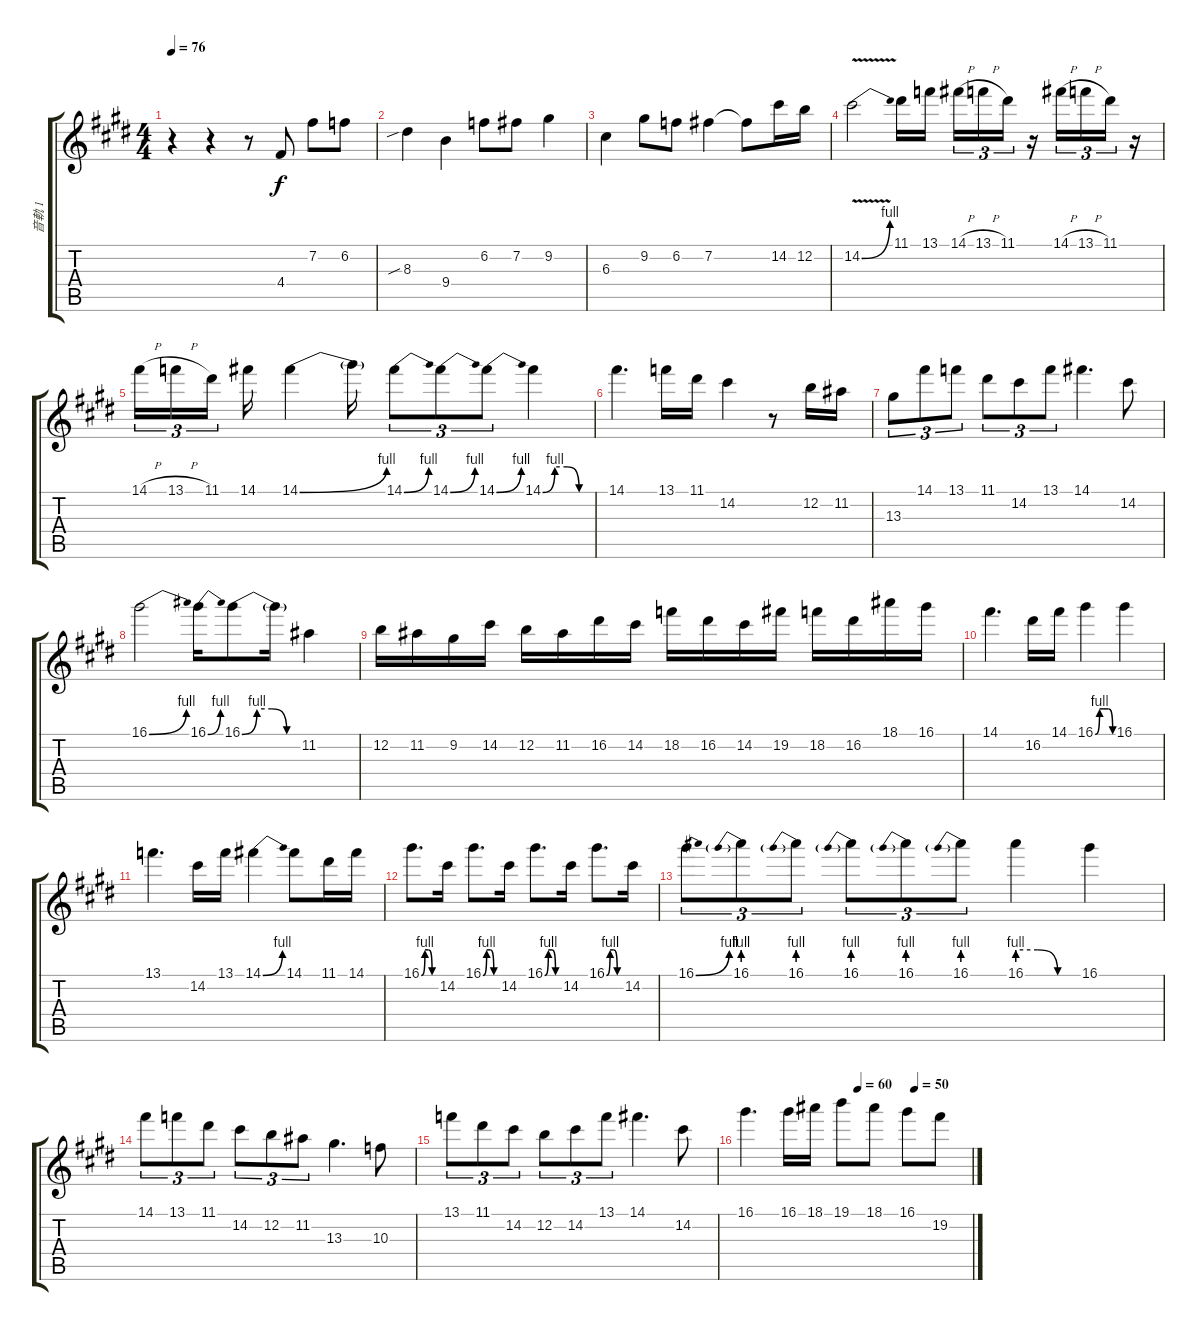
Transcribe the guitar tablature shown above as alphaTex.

\track ("音軌 1" "音軌 1") {instrument electricguitarjazz}
\staff {score tabs}
\tuning (E4 B3 G3 D3 A2 E2) {hide}
\ts (4 4)
\tempo 76
\clef g2
\ks c#minor
r.4{dy f} r.4 r.8 4.4.8{instrument overdrivenguitar} 7.2.8 6.2.8 |
8.3{sib}.4 9.4.4 6.2.8 7.2.8 9.2.4 |
6.3.4 9.2.8 6.2.8 7.2.4 7.2{t}.8 14.2.16 12.2.16 |
14.2{be (bend 0 0 60 4) v}.2 11.1.16 13.1.16{beam splitsecondary} 14.1{h}.16{tu (3 2)} 13.1{h}.16{tu (3 2)} 11.1.16{tu (3 2)} r.16 14.1{h}.16{tu (3 2)} 13.1{h}.16{tu (3 2)} 11.1.16{tu (3 2)} r.16 |
14.1{h}.16{tu (3 2)} 13.1{h}.16{tu (3 2)} 11.1.16{tu (3 2) beam splitsecondary} 14.1.16 14.1{be (bend 0 0 60 4)}.4 14.1{t}.16 14.1{be (bend 0 0 60 4)}.8{tu (3 2)} 14.1{be (bend 0 0 60 4)}.8{tu (3 2)} 14.1{be (bend 0 0 60 4)}.8{tu (3 2)} 14.1{be (custom 0 0 15 4 30 4 45 0 60 0)}.4 |
14.1.4{d} 13.1.16 11.1.16 14.2.4 r.8 12.2.16 11.2.16 |
13.3.8{tu (3 2)} 14.1.8{tu (3 2)} 13.1.8{tu (3 2)} 11.1.8{tu (3 2)} 14.2.8{tu (3 2)} 13.1.8{tu (3 2)} 14.1.4{d} 14.2.8 |
16.1{be (bend 0 0 60 4)}.2 16.1{be (bend 0 0 60 4)}.16 16.1{be (custom 0 0 15 4 30 4 45 0 60 0)}.8 16.1{t}.16 11.2.4 |
12.2.16 11.2.16 9.2.16 14.2.16 12.2.16 11.2.16 16.2.16 14.2.16 18.2.16 16.2.16 14.2.16 19.2.16 18.2.16 16.2.16 18.1.16 16.1.16 |
14.1.4{d} 16.2.16 14.1.16 16.1{be (custom 0 0 15 4 30 4 45 4 60 0)}.4 16.1.4 |
13.1.4{d} 14.2.16 13.1.16 14.1{be (bend 0 0 60 4)}.4 14.1.8 11.1.16 14.1.16 |
16.1{be (custom 0 0 15 4 30 4 45 0 60 0)}.8{d} 14.2.16 16.1{be (custom 0 0 15 4 30 4 45 0 60 0)}.8{d} 14.2.16 16.1{be (custom 0 0 15 4 30 4 45 0 60 0)}.8{d} 14.2.16 16.1{be (custom 0 0 15 4 30 4 45 0 60 0)}.8{d} 14.2.16 |
16.1{be (bend 0 0 60 4)}.8{tu (3 2)} 16.1{be (prebend 0 4 60 4)}.8{tu (3 2)} 16.1{be (prebend 0 4 60 4)}.8{tu (3 2)} 16.1{be (prebend 0 4 60 4)}.8{tu (3 2)} 16.1{be (prebend 0 4 60 4)}.8{tu (3 2)} 16.1{be (prebend 0 4 60 4)}.8{tu (3 2)} 16.1{be (custom 0 4 20 4 40 0 60 0)}.4 16.1.4 |
14.1.8{tu (3 2)} 13.1.8{tu (3 2)} 11.1.8{tu (3 2)} 14.2.8{tu (3 2)} 12.2.8{tu (3 2)} 11.2.8{tu (3 2)} 13.3.4{d} 10.3.8 |
13.1.8{tu (3 2)} 11.1.8{tu (3 2)} 14.2.8{tu (3 2)} 12.2.8{tu (3 2)} 14.2.8{tu (3 2)} 13.1.8{tu (3 2)} 14.1.4{d} 14.2.8 |
\tempo (60 0.5)
\tempo (50 0.75)
16.1.4{d} 16.1.16 18.1.16 19.1.8 18.1.8 16.1.8 19.2.8
